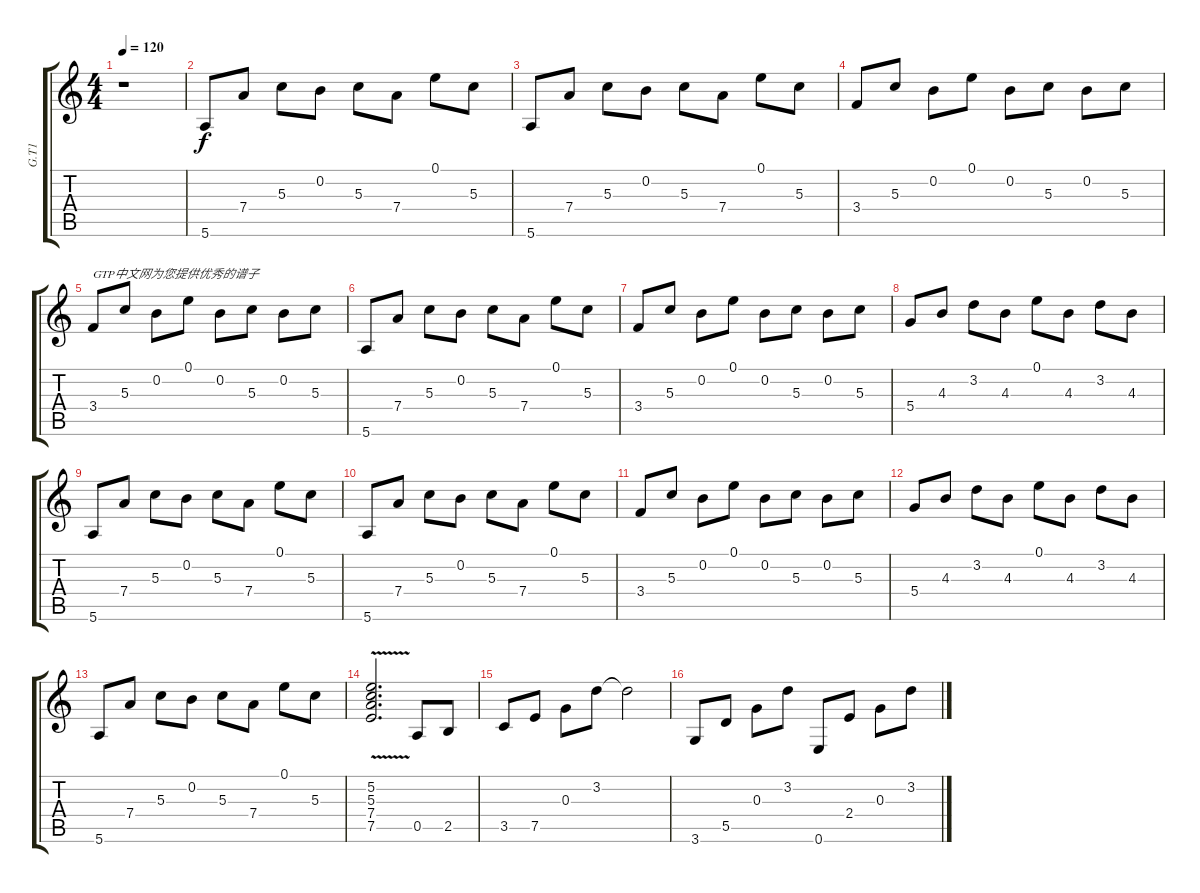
\track ("G.T1" "G.T1") {instrument distortionguitar}
\staff {score tabs}
\tuning (E4 B3 G3 D3 A2 E2) {hide}
\ts (4 4)
\tempo 120
\clef g2
\ks c
r.1{dy f instrument distortionguitar} |
5.6.8 7.4.8 5.3.8 0.2.8 5.3.8 7.4.8 0.1.8 5.3.8 |
5.6.8 7.4.8 5.3.8 0.2.8 5.3.8 7.4.8 0.1.8 5.3.8 |
3.4.8 5.3.8 0.2.8 0.1.8 0.2.8 5.3.8 0.2.8 5.3.8 |
3.4.8{txt "GTP中文网为您提供优秀的谱子"} 5.3.8 0.2.8 0.1.8 0.2.8 5.3.8 0.2.8 5.3.8 |
5.6.8 7.4.8 5.3.8 0.2.8 5.3.8 7.4.8 0.1.8 5.3.8 |
3.4.8 5.3.8 0.2.8 0.1.8 0.2.8 5.3.8 0.2.8 5.3.8 |
5.4.8 4.3.8 3.2.8 4.3.8 0.1.8 4.3.8 3.2.8 4.3.8 |
5.6.8 7.4.8 5.3.8 0.2.8 5.3.8 7.4.8 0.1.8 5.3.8 |
5.6.8 7.4.8 5.3.8 0.2.8 5.3.8 7.4.8 0.1.8 5.3.8 |
3.4.8 5.3.8 0.2.8 0.1.8 0.2.8 5.3.8 0.2.8 5.3.8 |
5.4.8 4.3.8 3.2.8 4.3.8 0.1.8 4.3.8 3.2.8 4.3.8 |
5.6.8 7.4.8 5.3.8 0.2.8 5.3.8 7.4.8 0.1.8 5.3.8 |
(5.2{v} 5.3{v} 7.4{v} 7.5{v}).2{d} 0.5.8 2.5.8 |
3.5.8 7.5.8 0.3.8 3.2.8 3.2{t}.2 |
3.6.8 5.5.8 0.3.8 3.2.8 0.6.8 2.4.8 0.3.8 3.2.8
